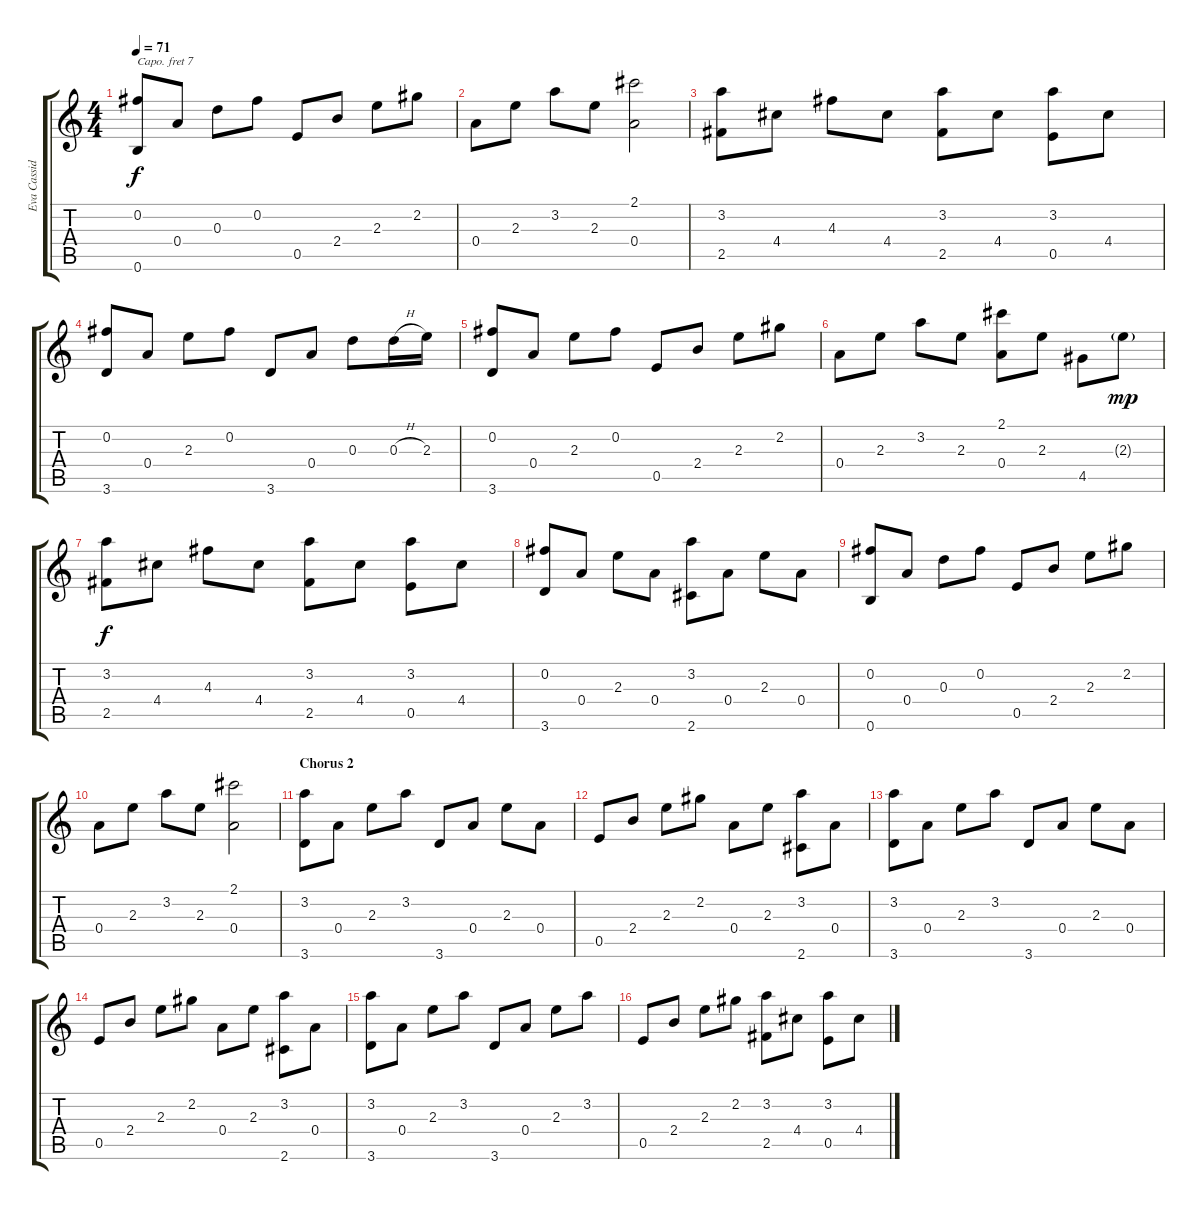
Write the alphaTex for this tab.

\track ("Eva Cassidy" "Eva Cassid") {instrument acousticguitarnylon}
\staff {score tabs}
\capo 7
\tuning (E4 B3 G3 D3 A2 E2) {hide}
\ts (4 4)
\tempo 71
\clef g2
\ks c
(0.2 0.6).8{dy f} 0.4.8 0.3.8 0.2.8 0.5.8 2.4.8 2.3.8 2.2.8 |
0.4.8 2.3.8 3.2.8 2.3.8 (2.1 0.4).2 |
(3.2 2.5).8 4.4.8 4.3.8 4.4.8 (3.2 2.5).8 4.4.8 (3.2 0.5).8 4.4.8 |
(0.2 3.6).8 0.4.8 2.3.8 0.2.8 3.6.8 0.4.8 0.3.8 0.3{h}.16 2.3.16 |
(0.2 3.6).8 0.4.8 2.3.8 0.2.8 0.5.8 2.4.8 2.3.8 2.2.8 |
0.4.8 2.3.8 3.2.8 2.3.8 (2.1 0.4).8 2.3.8 4.5.8 2.3{g}.8{dy mp} |
(3.2 2.5).8{dy f} 4.4.8 4.3.8 4.4.8 (3.2 2.5).8 4.4.8 (3.2 0.5).8 4.4.8 |
(0.2 3.6).8 0.4.8 2.3.8 0.4.8 (3.2 2.6).8 0.4.8 2.3.8 0.4.8 |
(0.2 0.6).8 0.4.8 0.3.8 0.2.8 0.5.8 2.4.8 2.3.8 2.2.8 |
0.4.8 2.3.8 3.2.8 2.3.8 (2.1 0.4).2 |
\section ("" "Chorus 2")
(3.2 3.6).8 0.4.8 2.3.8 3.2.8 3.6.8 0.4.8 2.3.8 0.4.8 |
0.5.8 2.4.8 2.3.8 2.2.8 0.4.8 2.3.8 (3.2 2.6).8 0.4.8 |
(3.2 3.6).8 0.4.8 2.3.8 3.2.8 3.6.8 0.4.8 2.3.8 0.4.8 |
0.5.8 2.4.8 2.3.8 2.2.8 0.4.8 2.3.8 (3.2 2.6).8 0.4.8 |
(3.2 3.6).8 0.4.8 2.3.8 3.2.8 3.6.8 0.4.8 2.3.8 3.2.8 |
0.5.8 2.4.8 2.3.8 2.2.8 (3.2 2.5).8 4.4.8 (3.2 0.5).8 4.4.8
